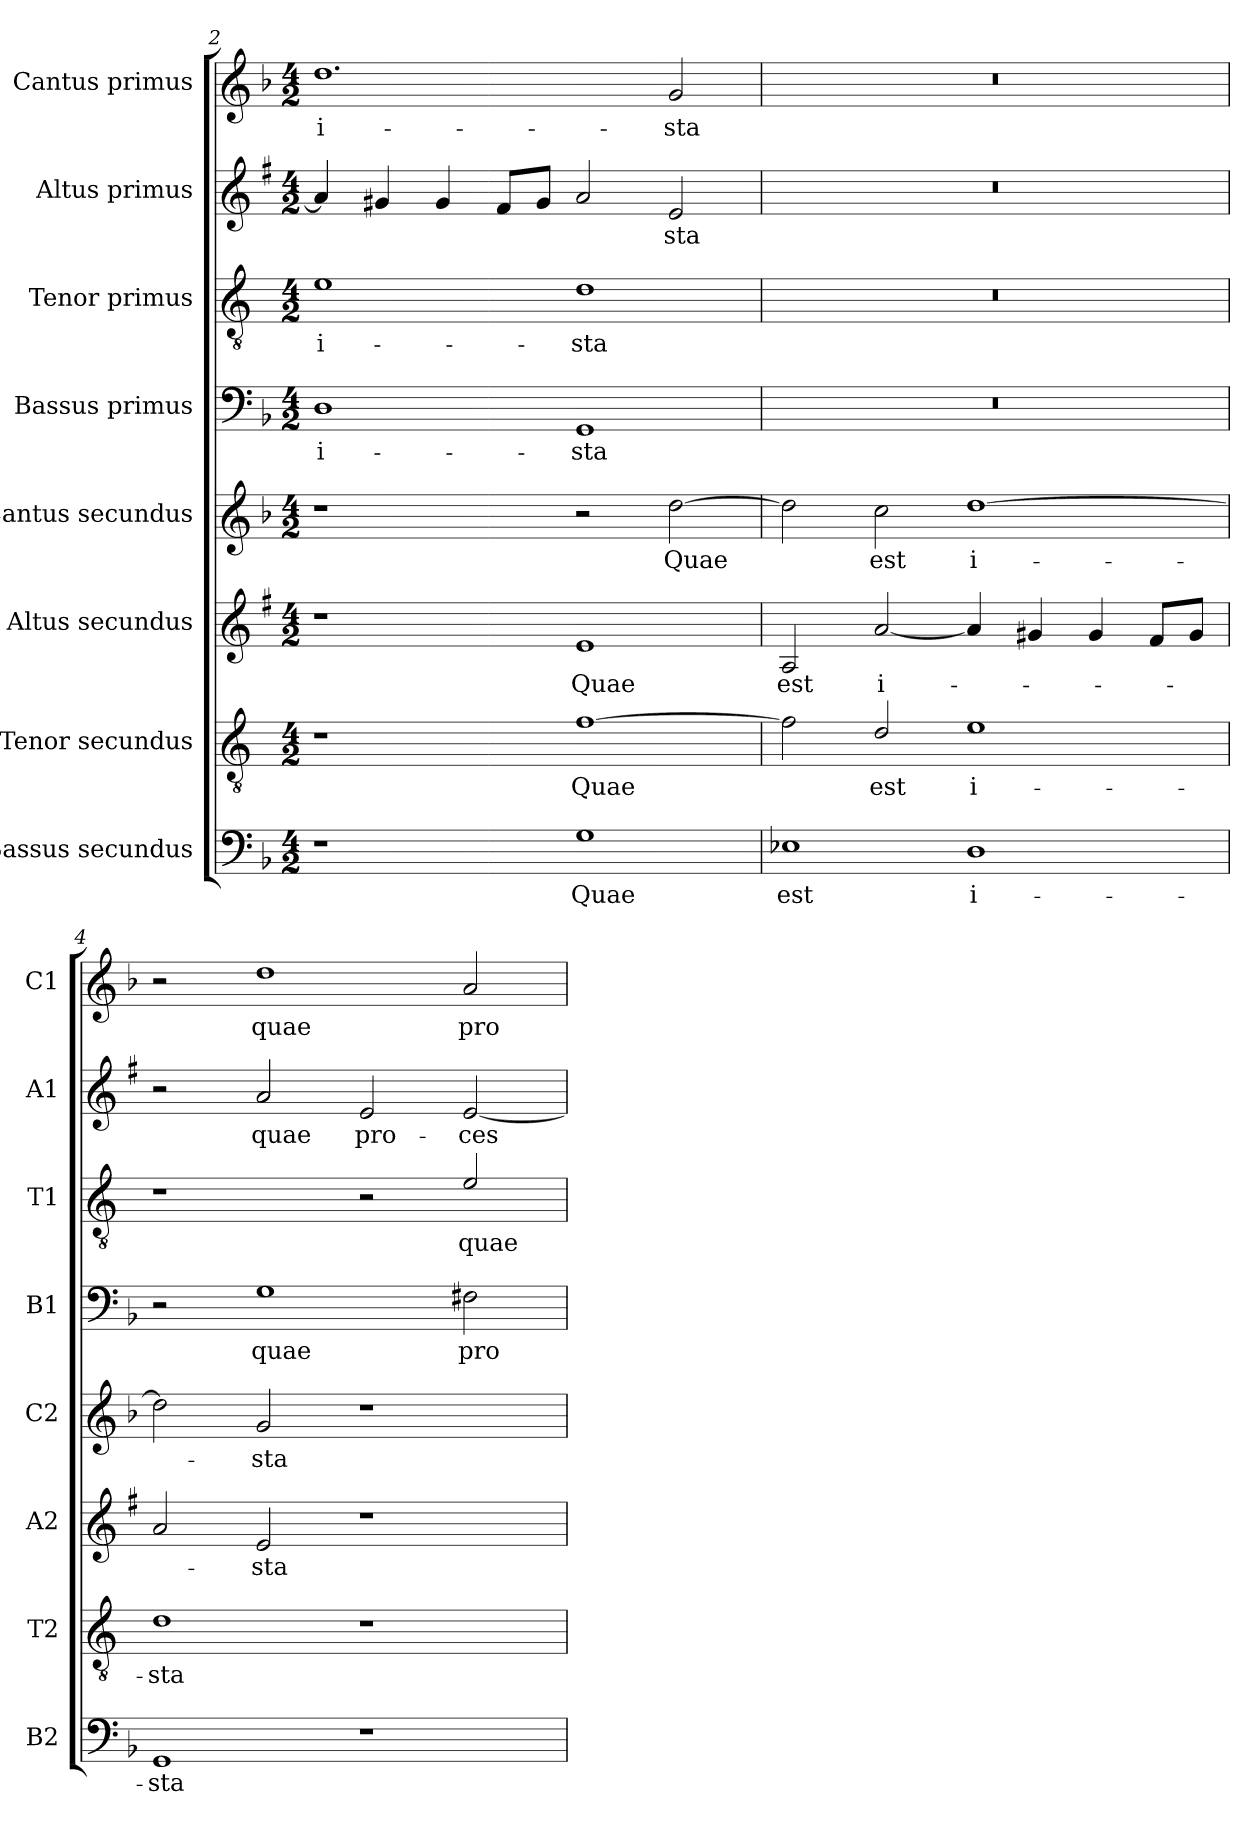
**kern	**text	**kern	**text	**kern	**text	**kern	**text	**kern	**text	**kern	**text	**kern	**text	**kern	**text
*part8	*part8	*part7	*part7	*part6	*part6	*part5	*part5	*part4	*part4	*part3	*part3	*part2	*part2	*part1	*part1
*staff8	*staff8	*staff7	*staff7	*staff6	*staff6	*staff5	*staff5	*staff4	*staff4	*staff3	*staff3	*staff2	*staff2	*staff1	*staff1
*I"Bassus secundus	*	*I"Tenor secundus	*	*I"Altus secundus	*	*I"Cantus secundus	*	*I"Bassus primus	*	*I"Tenor primus	*	*I"Altus primus	*	*I"Cantus primus	*
*I'B2	*	*I'T2	*	*I'A2	*	*I'C2	*	*I'B1	*	*I'T1	*	*I'A1	*	*I'C1	*
*clefF4	*	*clefGv2	*	*clefG2	*	*clefG2	*	*clefF4	*	*clefGv2	*	*clefG2	*	*clefG2	*
*	*	*ITrd4c7	*	*ITrd1c2	*	*	*	*	*	*ITrd4c7	*	*ITrd1c2	*	*	*
*k[b-]	*	*k[b-]	*	*k[b-]	*	*k[b-]	*	*k[b-]	*	*k[b-]	*	*k[b-]	*	*k[b-]	*
*F:	*	*F:	*	*F:	*	*F:	*	*F:	*	*F:	*	*F:	*	*F:	*
*M4/2	*	*M4/2	*	*M4/2	*	*M4/2	*	*M4/2	*	*M4/2	*	*M4/2	*	*M4/2	*
=2	=2	=2	=2	=2	=2	=2	=2	=2	=2	=2	=2	=2	=2	=2	=2
!	!	!	!	!	!	!	!	!	!LO:LY:b	!	!LO:LY:b	!	!	!	!LO:LY:b
1r	.	1r	.	1r	.	1r	.	1D	i-	1A	i-	4g/]	.	1.dd	i-
.	.	.	.	.	.	.	.	.	.	.	.	4f#X/	.	.	.
.	.	.	.	.	.	.	.	.	.	.	.	4f#/	.	.	.
.	.	.	.	.	.	.	.	.	.	.	.	8e/L	.	.	.
.	.	.	.	.	.	.	.	.	.	.	.	8f#/J	.	.	.
!	!LO:LY:b	!	!LO:LY:b	!	!LO:LY:b	!	!	!	!LO:LY:b	!	!LO:LY:b	!	!	!	!
1G	Quae	[1B-	Quae	1d	Quae	2r	.	1GG	-sta	1G	-sta	2g/	.	.	.
!	!	!	!	!	!	!	!LO:LY:b	!	!	!	!	!	!LO:LY:b	!	!LO:LY:b
.	.	.	.	.	.	[2dd\	Quae	.	.	.	.	2d/	-sta	2g/	-sta
=3	=3	=3	=3	=3	=3	=3	=3	=3	=3	=3	=3	=3	=3	=3	=3
!	!LO:LY:b	!	!	!	!LO:LY:b	!	!	!	!	!	!	!	!	!	!
1E-X	est	2B-\]	.	2G/	est	2dd\]	.	0r	.	0r	.	0r	.	0r	.
!	!	!	!LO:LY:b	!	!LO:LY:b	!	!LO:LY:b	!	!	!	!	!	!	!	!
.	.	2G/	est	[2g/	i-	2cc\	est	.	.	.	.	.	.	.	.
!	!LO:LY:b	!	!LO:LY:b	!	!	!	!LO:LY:b	!	!	!	!	!	!	!	!
1D	i-	1A	i-	4g/]	.	[1dd	i-	.	.	.	.	.	.	.	.
.	.	.	.	4f#X/	.	.	.	.	.	.	.	.	.	.	.
.	.	.	.	4f#/	.	.	.	.	.	.	.	.	.	.	.
.	.	.	.	8e/L	.	.	.	.	.	.	.	.	.	.	.
.	.	.	.	8f#/J	.	.	.	.	.	.	.	.	.	.	.
=4	=4	=4	=4	=4	=4	=4	=4	=4	=4	=4	=4	=4	=4	=4	=4
!	!LO:LY:b	!	!LO:LY:b	!	!	!	!	!	!	!	!	!	!	!	!
1GG	-sta	1G	-sta	2g/	.	2dd\]	.	2r	.	1r	.	2r	.	2r	.
!	!	!	!	!	!LO:LY:b	!	!LO:LY:b	!	!LO:LY:b	!	!	!	!LO:LY:b	!	!LO:LY:b
.	.	.	.	2d/	-sta	2g/	-sta	1G	quae	.	.	2g/	quae	1dd	quae
!	!	!	!	!	!	!	!	!	!	!	!	!	!LO:LY:b	!	!
1r	.	1r	.	1r	.	1r	.	.	.	2r	.	2d/	pro-	.	.
!	!	!	!	!	!	!	!	!	!LO:LY:b	!	!LO:LY:b	!	!LO:LY:b	!	!LO:LY:b
.	.	.	.	.	.	.	.	2F#X\	pro-	2A/	quae	[2d/	-ces-	2a/	pro-
=	=	=	=	=	=	=	=	=	=	=	=	=	=	=	=
*-	*-	*-	*-	*-	*-	*-	*-	*-	*-	*-	*-	*-	*-	*-	*-
